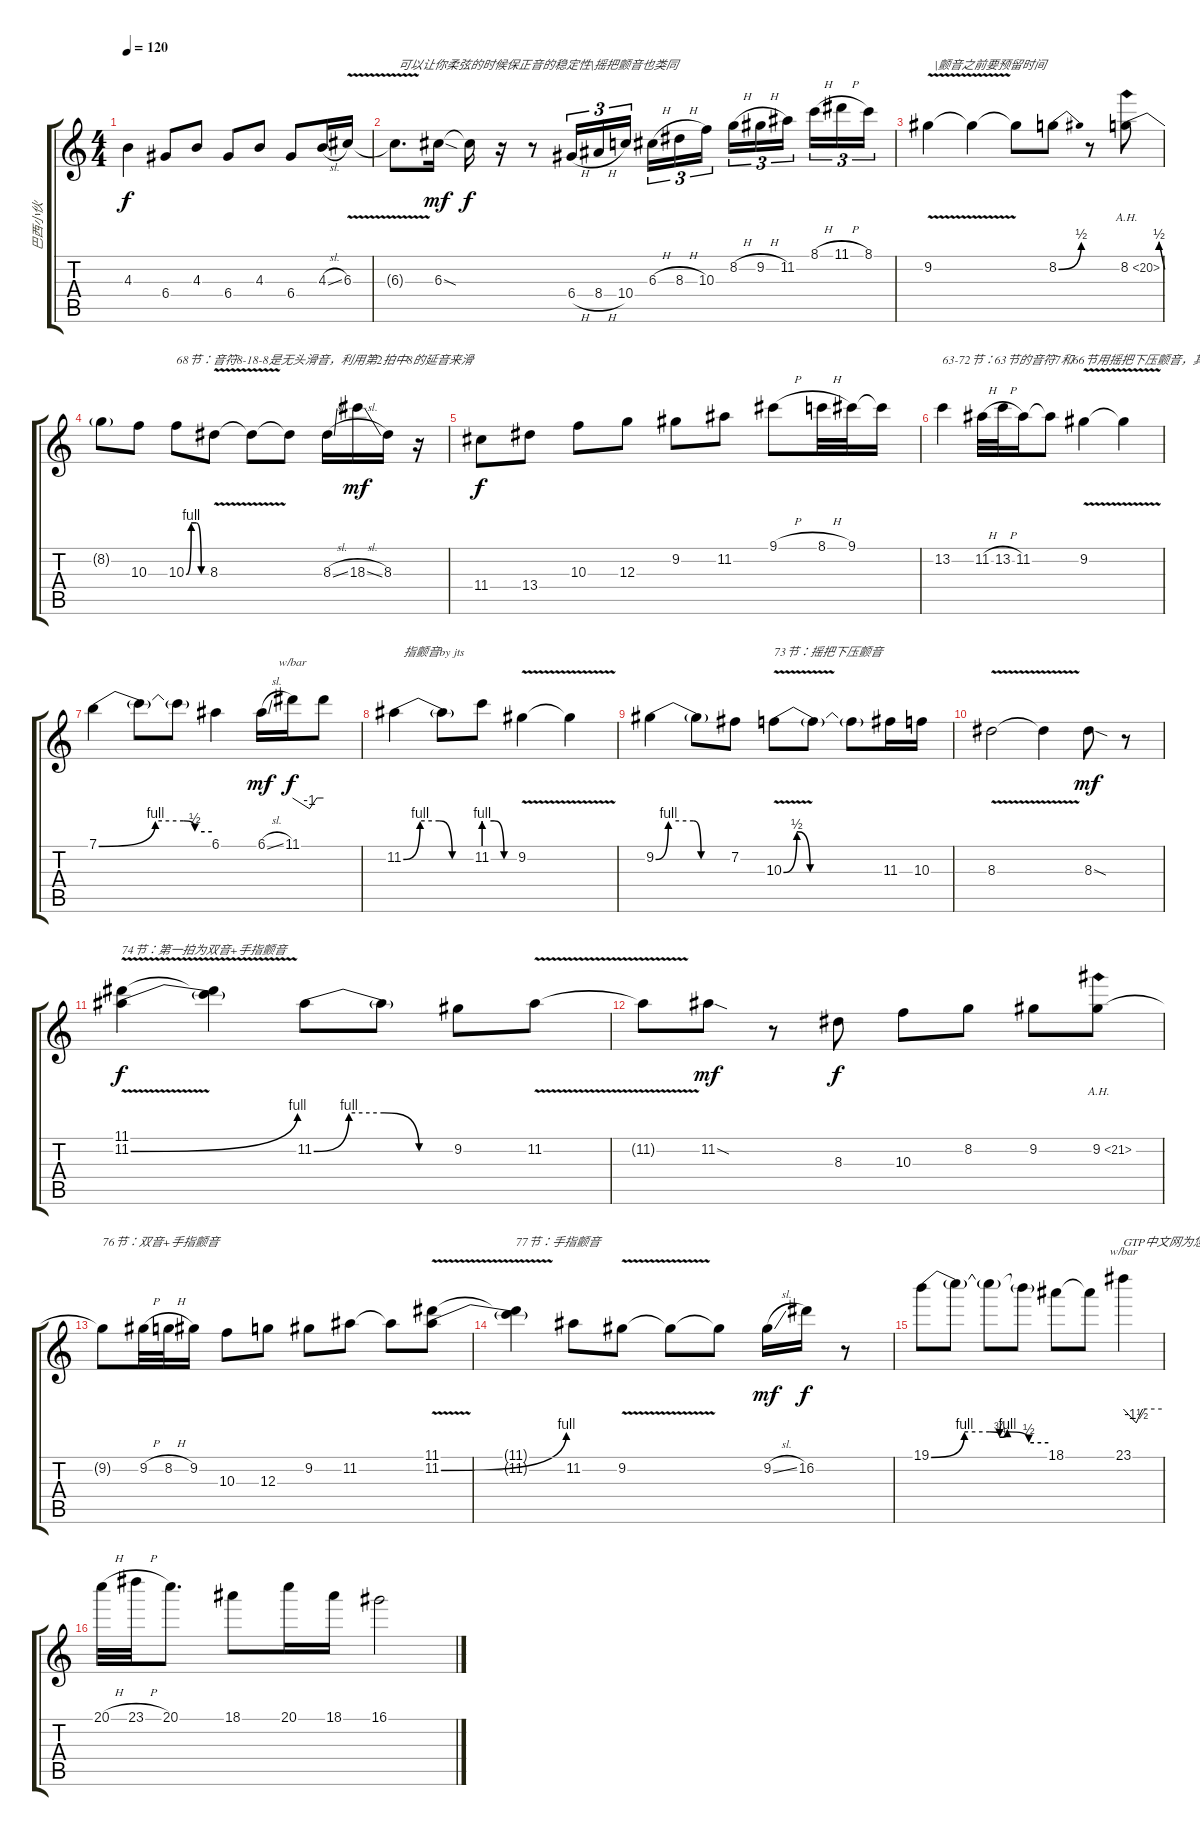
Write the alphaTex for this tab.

\track ("巴西小伙" "巴西小伙") {instrument overdrivenguitar}
\staff {score tabs}
\tuning (E4 B3 G3 D3 A2 E2) {hide}
\ts (4 4)
\tempo 120
\clef g2
\ks c
4.3{t}.4{dy f} 6.4.8 4.3.8 6.4.8 4.3.8 6.4.8 4.3{sl}.16 6.3{v}.16 |
6.3{t}.8{d txt " 可以让你柔弦的时候保正音的稳定性|摇把颤音也类同  "} 6.3{sod}.16{dy mf} 6.3{t}.16{dy f} r.16 r.8 6.4{h}.16{tu (3 2)} 8.4{h}.16{tu (3 2)} 10.4.16{tu (3 2) beam splitsecondary} 6.3{h}.16{tu (3 2)} 8.3{h}.16{tu (3 2)} 10.3.16{tu (3 2)} 8.2{h}.16{tu (3 2)} 9.2{h}.16{tu (3 2)} 11.2.16{tu (3 2) beam splitsecondary} 8.1{h}.16{tu (3 2)} 11.1{h}.16{tu (3 2)} 8.1.16{tu (3 2)} |
9.2{v}.4{txt "  |颤音之前要预留时间"} 9.2{t}.4 9.2{t}.8 8.2{be (bend 0 0 60 2)}.8 r.8 8.2{be (bend 0 0 60 2) ah 12}.8 |
8.2{t}.8 10.3.8 10.3{be (custom 0 0 15 4 30 4 45 0 60 0)}.8{txt "68节：音符8-18-8是无头滑音，利用第2拍中8的延音来滑"} 8.3{v}.8 8.3{t}.8 8.3{t}.8 8.3{sl}.16 18.3{sl}.16{dy mf} 8.3.16 r.16 |
11.4.8{dy f} 13.4.8 10.3.8 12.3.8 9.2.8 11.2.8 9.1{h}.8 8.1{h}.32 9.1.32 9.1{t}.16 |
13.2.4{txt "63-72节：63节的音符7和66节用摇把下压颤音，其他是手"} 11.2{h}.32 13.2{h}.32 11.2.16 11.2{t}.8 9.2{v}.4 9.2{t}.4 |
7.1{be (custom 0 0 30 4 45 4 51 2 60 2)}.4 7.1{t}.8 7.1{t}.8 6.1.4 6.1{sl}.16{dy mf} 11.1.16{tbe (custom default 0 0 33 -4 47 0 60 0) dy f} 11.1{t}.8 |
11.2{be (custom 0 0 14 4 30 4 41 0 60 0)}.4{txt "   指颤音by jts"} 11.2{t}.8 11.2{be (custom 0 4 20 4 40 0 60 0)}.8 9.2{v}.4 9.2{t}.4 |
9.2{be (custom 0 0 10 4 30 4 36 0 60 0)}.4 9.2{t}.8 7.2.8 10.3{be (custom 0 0 8 2 16 0 60 0) v}.8{txt "73节：摇把下压颤音"} 10.3{t}.8 10.3{t}.8 11.3.16 10.3.16 |
8.3{v}.2 8.3{t}.4 8.3{sod}.8{dy mf} r.8 |
(11.1 11.2{be (bend 0 0 60 4) v}).4{txt "74节：第一拍为双音+手指颤音" dy f} (11.1{t} 11.2{t}).4 11.2{be (custom 0 0 15 4 30 4 45 0 60 0)}.8 11.2{t}.8 9.2.8 11.2{v}.8 |
11.2{t}.8 11.2{sod}.8{dy mf} r.8 8.3.8{dy f} 10.3.8 8.2.8 9.2.8 9.2{ah 12}.8 |
9.2{t}.8{txt "76节：双音+手指颤音"} 9.2{h}.32 8.2{h}.32 9.2.16 10.3.8 12.3.8 9.2.8 11.2.8 11.2{t}.8 (11.1 11.2{be (bend 0 0 60 4) v}).8 |
(11.1{t} 11.2{t}).4{txt "77节：手指颤音"} 11.2.8 9.2{v}.8 9.2{t}.8 9.2{t}.8 9.2{sl}.16{dy mf} 16.2.16{dy f} r.8 |
19.1{be (custom 0 0 17 4 30 4 35 3 39 4 50 2 60 2)}.8 19.1{t}.8 19.1{t}.8 19.1{t}.8 18.1.8 18.1{t}.8 23.1.4{tbe (custom default 0 0 20 -6 30 0 60 0) txt "GTP中文网为您提供优秀的谱子"} |
20.1{h}.32 23.1{h}.32 20.1.8{d} 18.1.8 20.1.16 18.1.16 16.1.2
